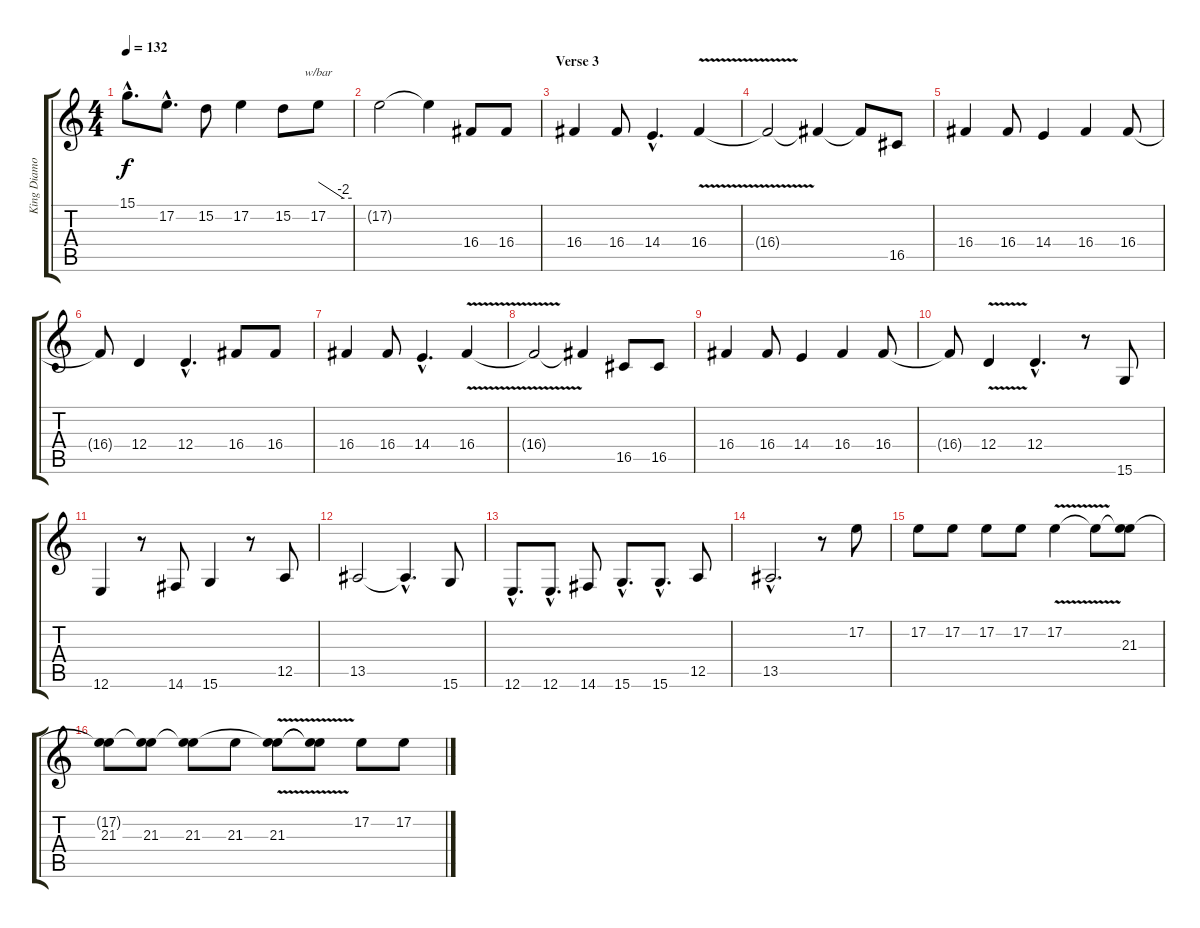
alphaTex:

\track ("King Diamond" "King Diamo") {instrument drawbarorgan}
\staff {score tabs}
\tuning (E4 B3 G3 D3 A2 E2) {hide}
\ts (4 4)
\tempo 132
\clef g2
\ks c
15.1{hac}.8{d dy f} 17.2{hac}.8{d} 15.2.8 17.2.4 15.2.8 17.2.8{tbe (custom default 0 0 45 -8 60 -8)} |
17.2{t}.2 17.2{t}.4 16.4.8 16.4.8 |
\section ("" "Verse 3")
16.4.4 16.4.8 14.4{hac}.4{d} 16.4{v}.4 |
16.4{t}.2 16.4{t}.4 16.4{t}.8 16.5.8 |
16.4.4 16.4.8 14.4.4 16.4.4 16.4.8 |
16.4{t}.8 12.4.4 12.4{hac}.4{d} 16.4.8 16.4.8 |
16.4.4 16.4.8 14.4{hac}.4{d} 16.4{v}.4 |
16.4{t}.2 16.4{t}.4 16.5.8 16.5.8 |
16.4.4 16.4.8 14.4.4 16.4.4 16.4.8 |
16.4{t}.8 12.4{v}.4 12.4{hac}.4{d} r.8 15.6.8 |
12.6.4 r.8 14.6.8 15.6.4 r.8 12.5.8 |
13.5.2 13.5{hac t}.4{d} 15.6.8 |
12.6{hac}.8{d} 12.6{hac}.8{d} 14.6.8 15.6{hac}.8{d} 15.6{hac}.8{d} 12.5.8 |
13.5{hac}.2{d} r.8 17.2.8 |
17.2.8 17.2.8 17.2.8 17.2.8 17.2{v}.4 17.2{t}.8 (17.2{t} 21.3).8 |
(17.2{t} 21.3).8 (17.2{t} 21.3).8 (17.2{t} 21.3).8 21.3.8 (17.2{t} 21.3{v}).8 (17.2{t} 21.3{t}).8 17.2.8 17.2.8
